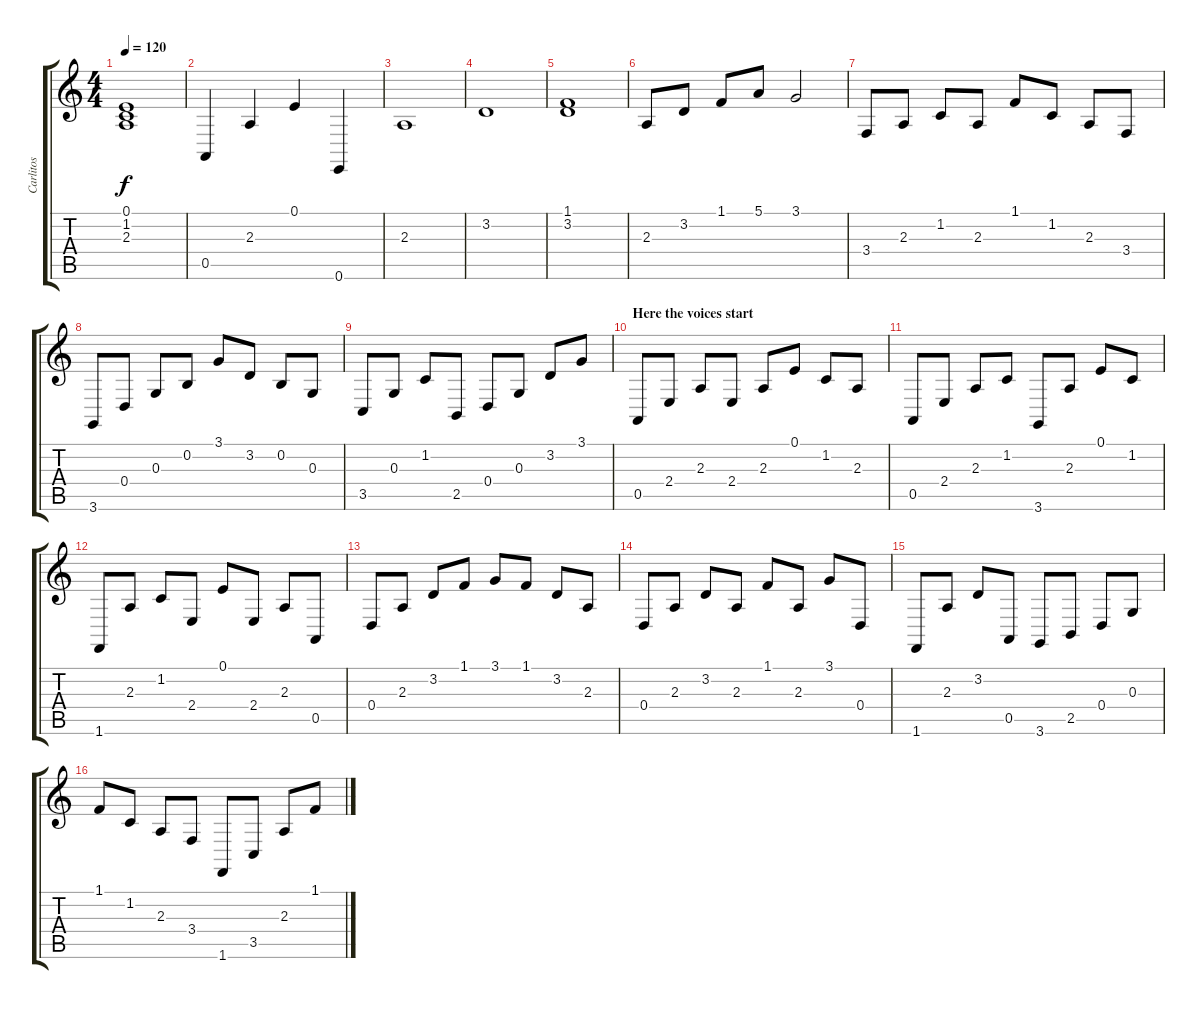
\track ("Carlitos" "Carlitos") {instrument stringensemble1}
\staff {score tabs}
\tuning (E4 B3 G3 D3 A2 E2) {hide}
\ts (4 4)
\tempo 120
\clef g2
\ks c
(0.1 1.2 2.3).1{dy f} |
0.5.4 2.3.4 0.1.4 0.6.4 |
2.3.1 |
3.2.1 |
(1.1 3.2).1 |
2.3.8 3.2.8 1.1.8 5.1.8 3.1.2 |
3.4.8 2.3.8 1.2.8 2.3.8 1.1.8 1.2.8 2.3.8 3.4.8 |
3.6.8 0.4.8 0.3.8 0.2.8 3.1.8 3.2.8 0.2.8 0.3.8 |
3.5.8 0.3.8 1.2.8 2.5.8 0.4.8 0.3.8 3.2.8 3.1.8 |
\section ("" "Here the voices start")
0.5.8 2.4.8 2.3.8 2.4.8 2.3.8 0.1.8 1.2.8 2.3.8 |
0.5.8 2.4.8 2.3.8 1.2.8 3.6.8 2.3.8 0.1.8 1.2.8 |
1.6.8 2.3.8 1.2.8 2.4.8 0.1.8 2.4.8 2.3.8 0.5.8 |
0.4.8 2.3.8 3.2.8 1.1.8 3.1.8 1.1.8 3.2.8 2.3.8 |
0.4.8 2.3.8 3.2.8 2.3.8 1.1.8 2.3.8 3.1.8 0.4.8 |
1.6.8 2.3.8 3.2.8 0.5.8 3.6.8 2.5.8 0.4.8 0.3.8 |
1.1.8 1.2.8 2.3.8 3.4.8 1.6.8 3.5.8 2.3.8 1.1.8
